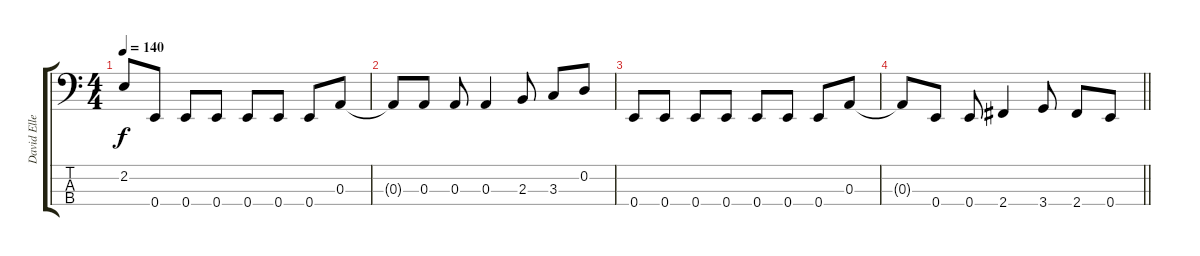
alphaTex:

\track ("David Ellefson" "David Elle") {instrument electricbassfinger}
\staff {score tabs}
\tuning (G2 D2 A1 E1) {hide}
\ts (4 4)
\tempo 140
\clef f4
\ks c
2.2.8{dy f} 0.4.8 0.4.8 0.4.8 0.4.8 0.4.8 0.4.8 0.3.8 |
0.3{t}.8 0.3.8 0.3.8 0.3.4 2.3.8 3.3.8 0.2.8 |
0.4.8 0.4.8 0.4.8 0.4.8 0.4.8 0.4.8 0.4.8 0.3.8 |
\barLineRight lightlight
0.3{t}.8 0.4.8 0.4.8 2.4.4 3.4.8 2.4.8 0.4.8
